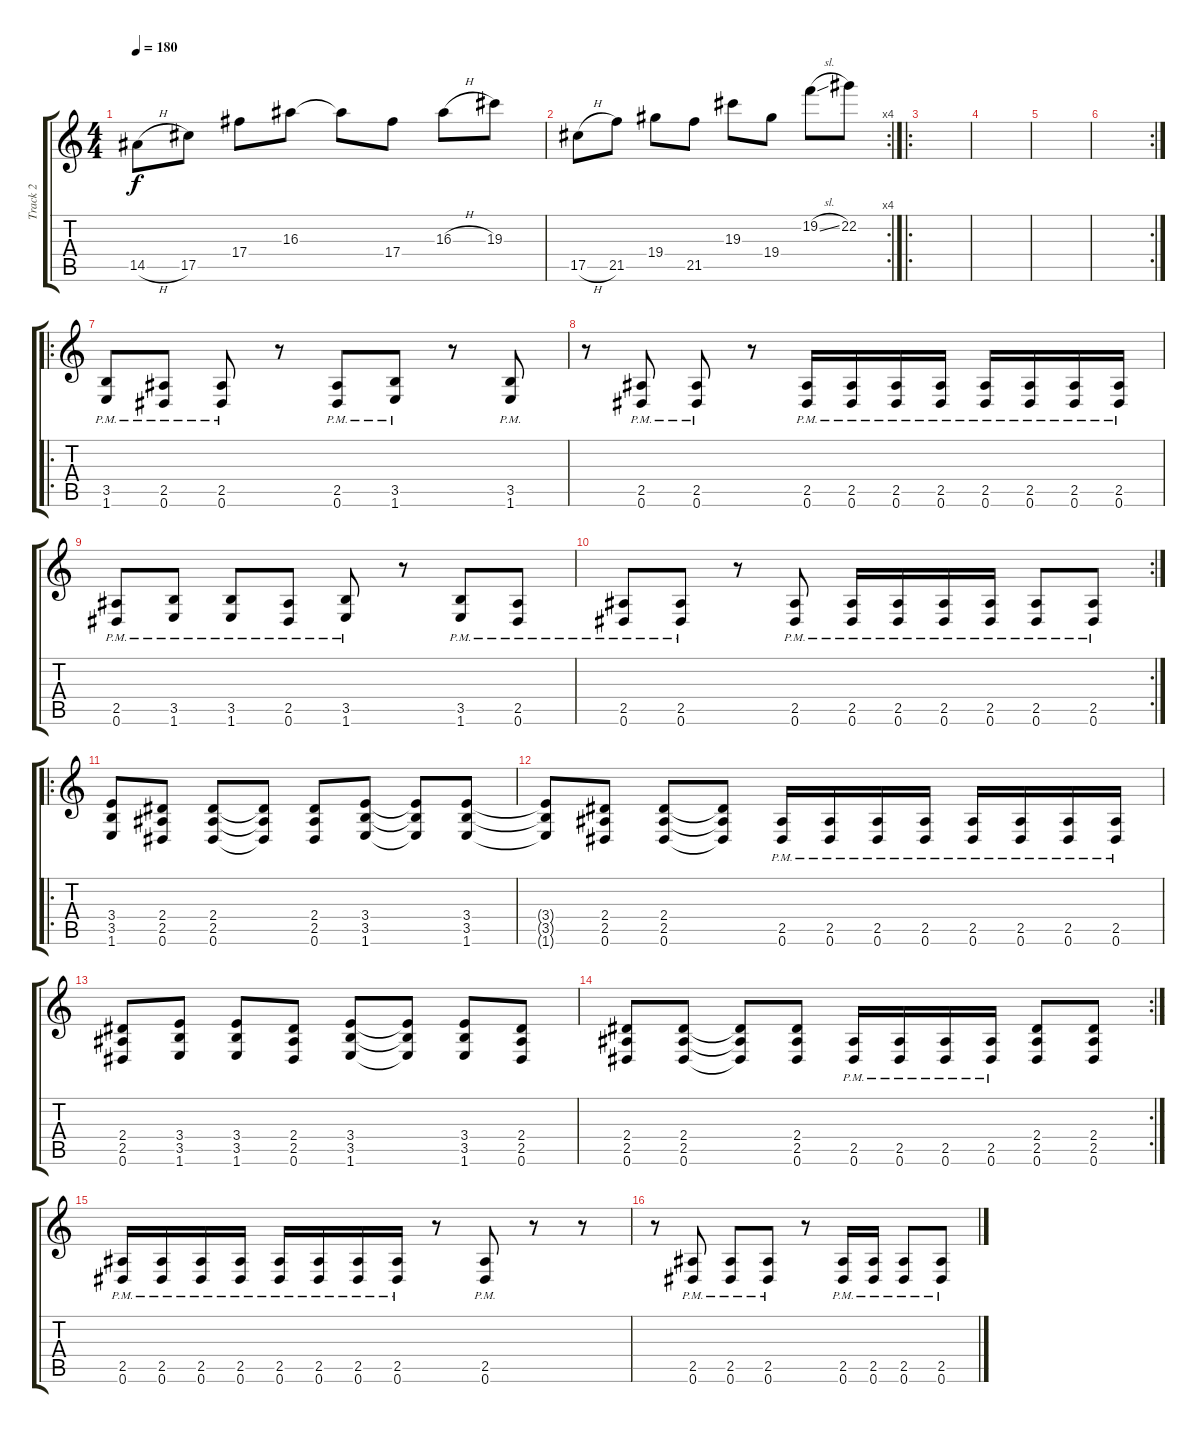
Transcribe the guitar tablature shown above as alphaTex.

\track ("Track 2" "Track 2") {instrument distortionguitar}
\staff {score tabs}
\tuning (Eb4 Bb3 Gb3 Db3 Ab2 Eb2) {hide}
\ts (4 4)
\tempo 180
\clef g2
\ks c
14.5{h}.8{dy f} 17.5.8 17.4.8 16.3.8 16.3{t}.8 17.4.8 16.3{h}.8 19.3.8 |
\rc 4
17.5{h}.8 21.5.8 19.4.8 21.5.8 19.3.8 19.4.8 19.2{sl}.8 22.2.8 |
\ro
|
|
|
\rc 2
|
\ro
(3.5{pm} 1.6{pm}).8 (2.5{pm} 0.6{pm}).8 (2.5{pm} 0.6{pm}).8 r.8 (2.5{pm} 0.6{pm}).8 (3.5{pm} 1.6{pm}).8 r.8 (3.5{pm} 1.6{pm}).8 |
r.8 (2.5{pm} 0.6{pm}).8 (2.5{pm} 0.6{pm}).8 r.8 (2.5{pm} 0.6{pm}).16 (2.5{pm} 0.6{pm}).16 (2.5{pm} 0.6{pm}).16 (2.5{pm} 0.6{pm}).16 (2.5{pm} 0.6{pm}).16 (2.5{pm} 0.6{pm}).16 (2.5{pm} 0.6{pm}).16 (2.5{pm} 0.6{pm}).16 |
(2.5{pm} 0.6{pm}).8 (3.5{pm} 1.6{pm}).8 (3.5{pm} 1.6{pm}).8 (2.5{pm} 0.6{pm}).8 (3.5{pm} 1.6{pm}).8 r.8 (3.5{pm} 1.6{pm}).8 (2.5{pm} 0.6{pm}).8 |
\rc 2
(2.5{pm} 0.6{pm}).8 (2.5{pm} 0.6{pm}).8 r.8 (2.5{pm} 0.6{pm}).8 (2.5{pm} 0.6{pm}).16 (2.5{pm} 0.6{pm}).16 (2.5{pm} 0.6{pm}).16 (2.5{pm} 0.6{pm}).16 (2.5{pm} 0.6{pm}).8 (2.5{pm} 0.6{pm}).8 |
\ro
(3.4 3.5 1.6).8 (2.4 2.5 0.6).8 (2.4 2.5 0.6).8 (2.4{t} 2.5{t} 0.6{t}).8 (2.4 2.5 0.6).8 (3.4 3.5 1.6).8 (3.4{t} 3.5{t} 1.6{t}).8 (3.4 3.5 1.6).8 |
(3.4{t} 3.5{t} 1.6{t}).8 (2.4 2.5 0.6).8 (2.4 2.5 0.6).8 (2.4{t} 2.5{t} 0.6{t}).8 (2.5{pm} 0.6{pm}).16 (2.5{pm} 0.6{pm}).16 (2.5{pm} 0.6{pm}).16 (2.5{pm} 0.6{pm}).16 (2.5{pm} 0.6{pm}).16 (2.5{pm} 0.6{pm}).16 (2.5{pm} 0.6{pm}).16 (2.5{pm} 0.6{pm}).16 |
(2.4 2.5 0.6).8 (3.4 3.5 1.6).8 (3.4 3.5 1.6).8 (2.4 2.5 0.6).8 (3.4 3.5 1.6).8 (3.4{t} 3.5{t} 1.6{t}).8 (3.4 3.5 1.6).8 (2.4 2.5 0.6).8 |
\rc 2
(2.4 2.5 0.6).8 (2.4 2.5 0.6).8 (2.4{t} 2.5{t} 0.6{t}).8 (2.4 2.5 0.6).8 (2.5{pm} 0.6{pm}).16 (2.5{pm} 0.6{pm}).16 (2.5{pm} 0.6{pm}).16 (2.5{pm} 0.6{pm}).16 (2.4 2.5 0.6).8 (2.4 2.5 0.6).8 |
(2.5{pm} 0.6{pm}).16 (2.5{pm} 0.6{pm}).16 (2.5{pm} 0.6{pm}).16 (2.5{pm} 0.6{pm}).16 (2.5{pm} 0.6{pm}).16 (2.5{pm} 0.6{pm}).16 (2.5{pm} 0.6{pm}).16 (2.5{pm} 0.6{pm}).16 r.8 (2.5{pm} 0.6{pm}).8 r.8 r.8 |
r.8 (2.5{pm} 0.6{pm}).8 (2.5{pm} 0.6{pm}).8 (2.5{pm} 0.6{pm}).8 r.8 (2.5{pm} 0.6{pm}).16 (2.5{pm} 0.6{pm}).16 (2.5{pm} 0.6{pm}).8 (2.5{pm} 0.6{pm}).8
